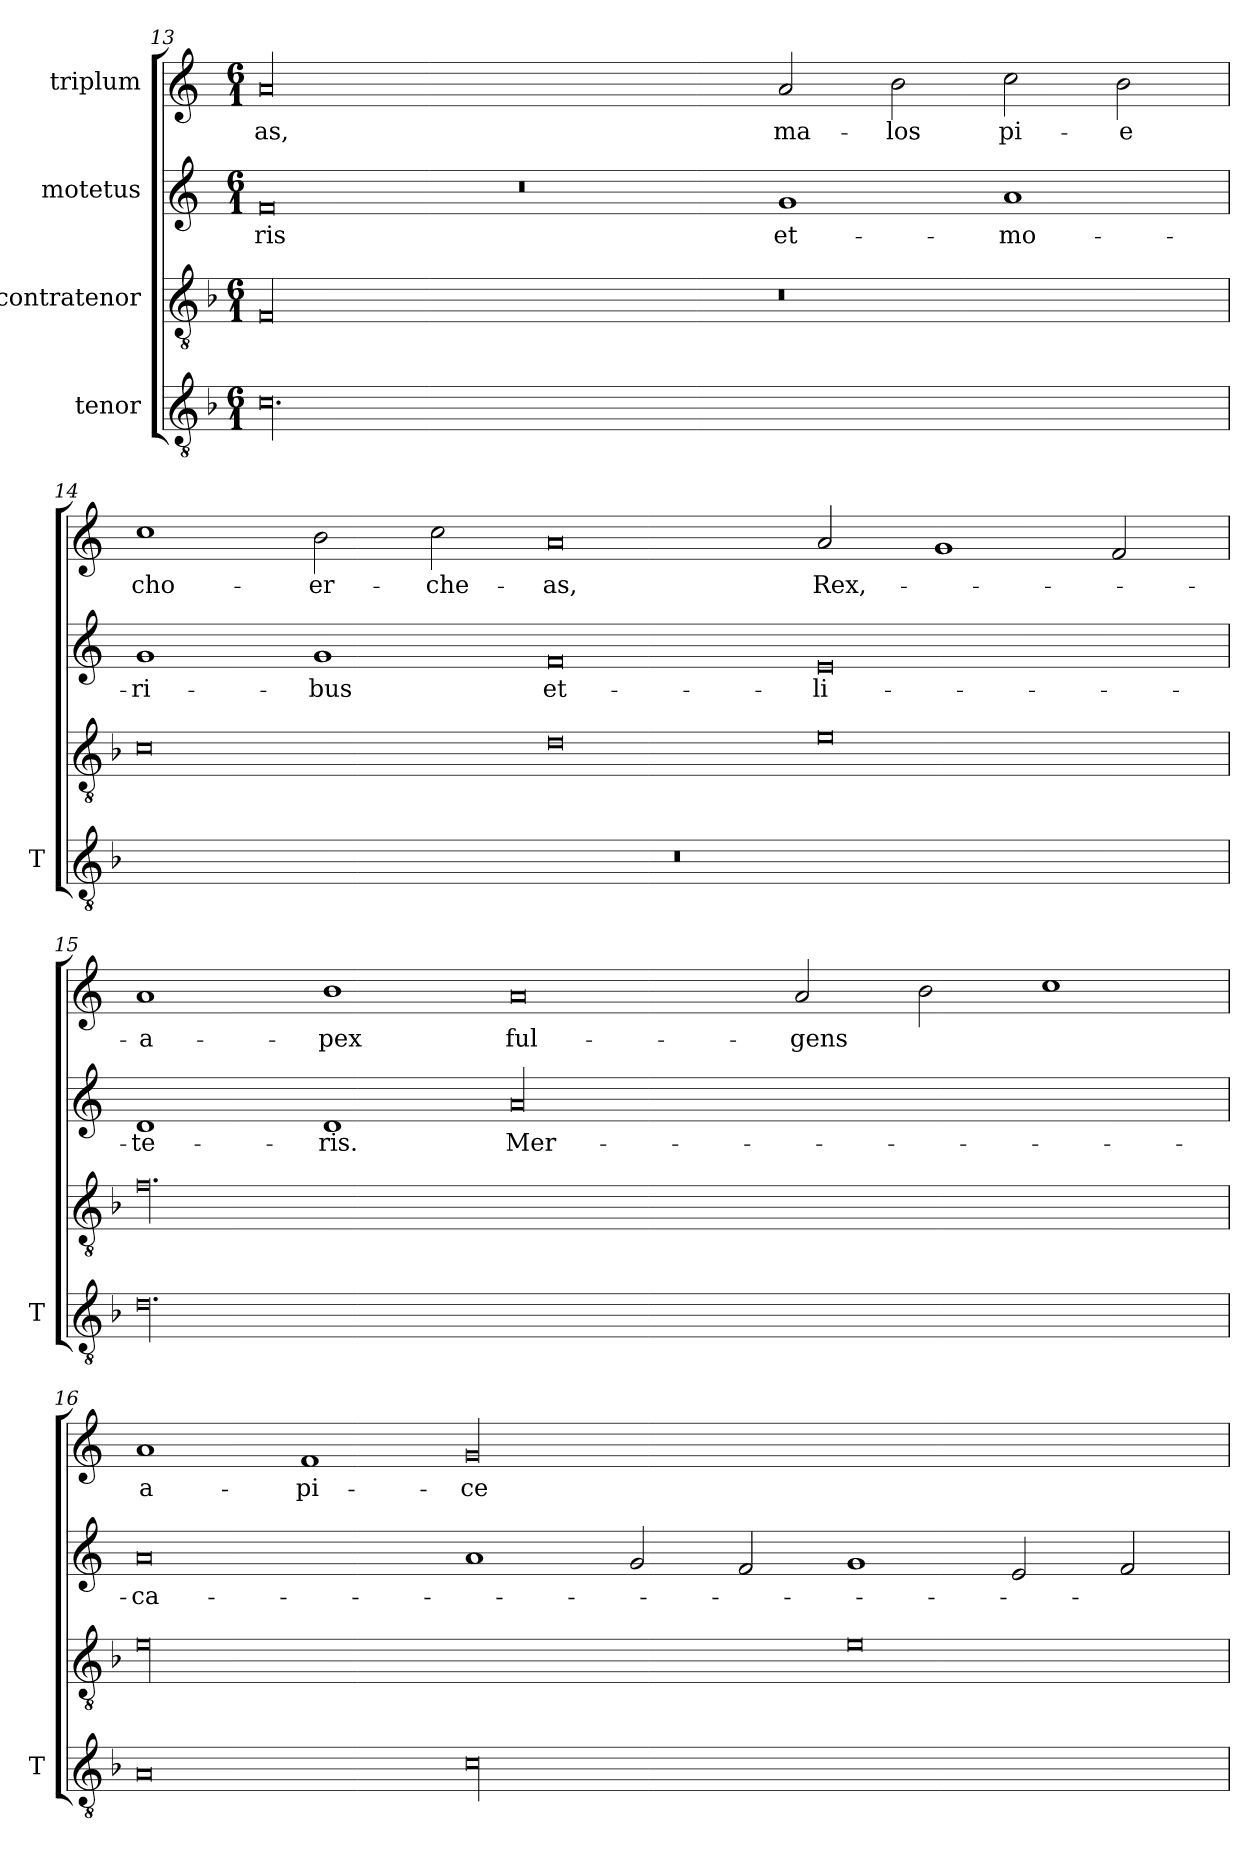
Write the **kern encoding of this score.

**kern	**kern	**kern	**text	**kern	**text
*part4	*part3	*part2	*part2	*part1	*part1
*staff4	*staff3	*staff2	*staff2	*staff1	*staff1
*I"tenor	*I"contratenor	*I"motetus	*	*I"triplum	*
*I'T	*	*	*	*	*
*clefGv2	*clefGv2	*clefG2	*	*clefG2	*
*k[b-]	*k[b-]	*k[]	*	*k[]	*
*F:	*F:	*C:	*	*C:	*
*M6/1	*M6/1	*M6/1	*	*M6/1	*
=13	=13	=13	=13	=13	=13
00.c\	00F/	0f/	-ris	00a/	-as,
.	.	0r	.	.	.
.	0r	1g/	et-	2a/	ma-
.	.	.	.	2b\	-los
.	.	1a/	mo-	2cc\	pi-
.	.	.	.	2b\	-e
=14	=14	=14	=14	=14	=14
00.r	0c\	1g/	-ri-	1cc\	cho-
.	.	1g/	-bus	2b\	-er-
.	.	.	.	2cc\	-che-
.	0d\	0f/	et-	0a/	-as,
.	0e\	0e/	li-	2a/	Rex,-
.	.	.	.	1g/	.
.	.	.	.	2f/	.
!!LO:PB:g=z
=15	=15	=15	=15	=15	=15
00.d\	00.f\	1d/	-te-	1a/	a-
.	.	1d/	-ris.	1b\	-pex
.	.	00a/	Mer-	0a/	ful-
.	.	.	.	2a/	-gens
.	.	.	.	2b\	.
.	.	.	.	1cc\	.
=16	=16	=16	=16	=16	=16
0A/	00e\	0a/	-ca-	1a/	a-
.	.	.	.	1f/	-pi-
00c\	.	1a/	.	00g/	-ce
.	.	2g/	.	.	.
.	.	2f/	.	.	.
.	0e\	1g/	.	.	.
.	.	2e/	.	.	.
.	.	2f/	.	.	.
=	=	=	=	=	=
*-	*-	*-	*-	*-	*-
